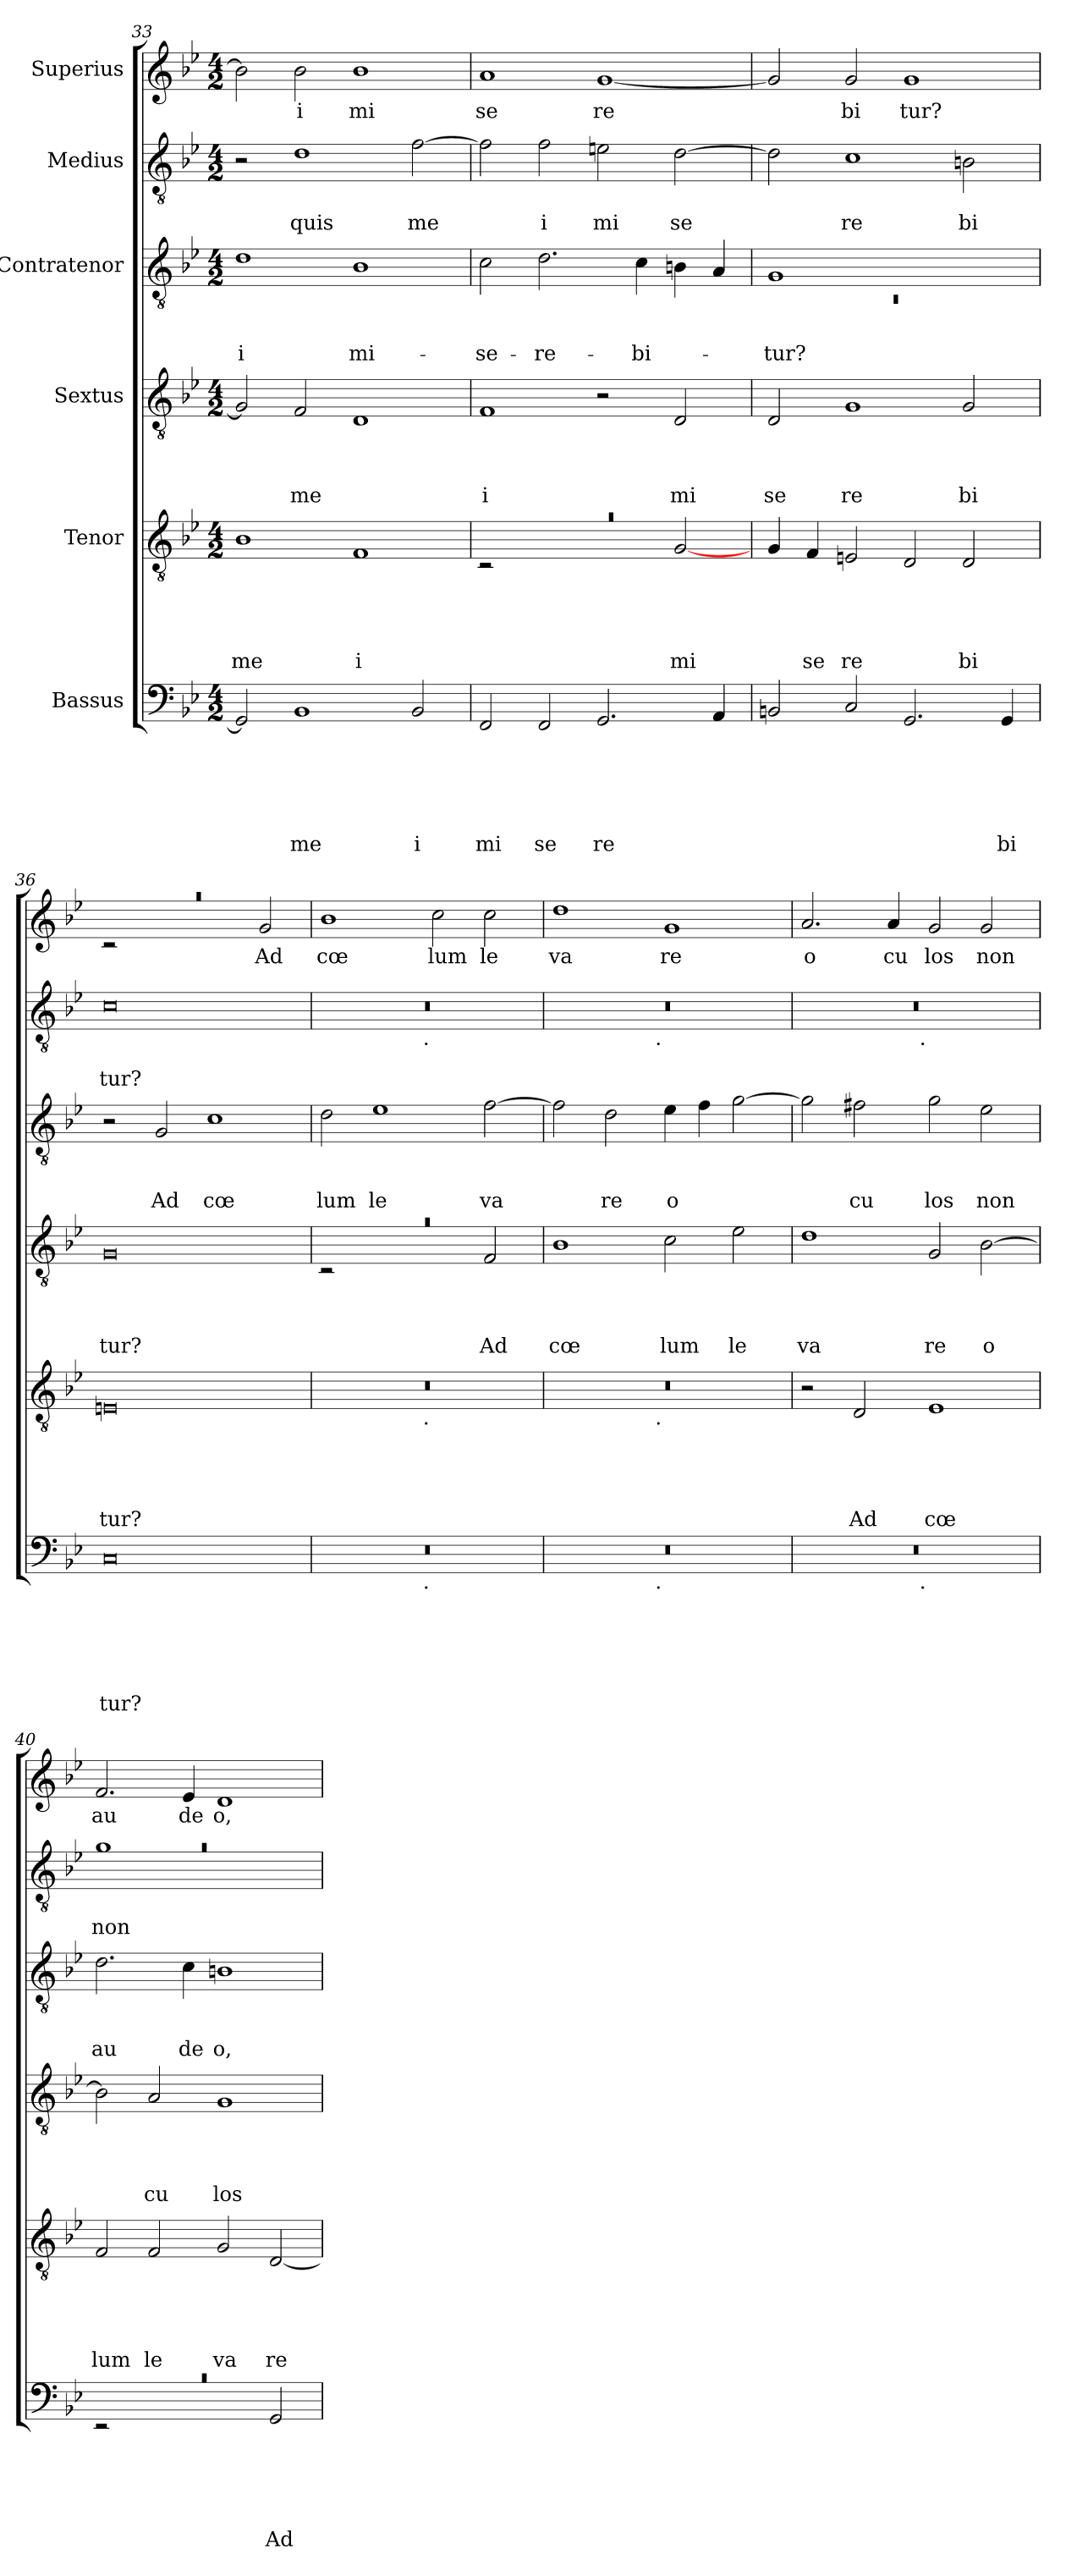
**kern	**text	**text	**text	**text	**text	**text	**kern	**text	**text	**text	**text	**text	**kern	**text	**text	**text	**text	**kern	**text	**text	**text	**kern	**text	**text	**kern	**text
*part6	*part6	*part6	*part6	*part6	*part6	*part6	*part5	*part5	*part5	*part5	*part5	*part5	*part4	*part4	*part4	*part4	*part4	*part3	*part3	*part3	*part3	*part2	*part2	*part2	*part1	*part1
*staff6	*staff6	*staff6	*staff6	*staff6	*staff6	*staff6	*staff5	*staff5	*staff5	*staff5	*staff5	*staff5	*staff4	*staff4	*staff4	*staff4	*staff4	*staff3	*staff3	*staff3	*staff3	*staff2	*staff2	*staff2	*staff1	*staff1
*I"Bassus	*	*	*	*	*	*	*I"Tenor	*	*	*	*	*	*I"Sextus	*	*	*	*	*I"Contratenor	*	*	*	*I"Medius	*	*	*I"Superius	*
*clefF4	*	*	*	*	*	*	*clefGv2	*	*	*	*	*	*clefGv2	*	*	*	*	*clefGv2	*	*	*	*clefGv2	*	*	*clefG2	*
*ITrd-3c-5	*	*	*	*	*	*	*ITrd-3c-5	*	*	*	*	*	*ITrd-3c-5	*	*	*	*	*	*	*	*	*ITrd-3c-5	*	*	*ITrd-3c-5	*
*k[b-e-a-]	*	*	*	*	*	*	*k[b-e-a-]	*	*	*	*	*	*k[b-e-a-]	*	*	*	*	*k[b-e-]	*	*	*	*k[b-e-a-]	*	*	*k[b-e-a-]	*
*E-:	*	*	*	*	*	*	*E-:	*	*	*	*	*	*E-:	*	*	*	*	*B-:	*	*	*	*E-:	*	*	*E-:	*
*M4/2	*	*	*	*	*	*	*M4/2	*	*	*	*	*	*M4/2	*	*	*	*	*M4/2	*	*	*	*M4/2	*	*	*M4/2	*
=33	=33	=33	=33	=33	=33	=33	=33	=33	=33	=33	=33	=33	=33	=33	=33	=33	=33	=33	=33	=33	=33	=33	=33	=33	=33	=33
!	!	!	!	!	!	!	!	!	!	!	!	!LO:LY:b	!	!	!	!	!	!	!	!	!LO:LY:b	!	!	!	!	!
2C/]	.	.	.	.	.	.	1e-	.	.	.	.	me	2c/]	.	.	.	.	1d	.	.	-i	2r	.	.	2ee-\]	.
!	!	!	!	!	!	!LO:LY:b	!	!	!	!	!	!	!	!	!	!	!LO:LY:b	!	!	!	!	!	!	!LO:LY:b	!	!LO:LY:b
1E-	.	.	.	.	.	me	.	.	.	.	.	.	2B-/	.	.	.	me	.	.	.	.	1g	.	quis	2ee-\	i
!	!	!	!	!	!	!	!	!	!	!	!	!LO:LY:b	!	!	!	!	!	!	!	!	!LO:LY:b	!	!	!	!	!LO:LY:b
.	.	.	.	.	.	.	1B-	.	.	.	.	i	1G	.	.	.	.	1B-	.	.	mi-	.	.	.	1ee-	mi
!	!	!	!	!	!	!LO:LY:b	!	!	!	!	!	!	!	!	!	!	!	!	!	!	!	!	!	!LO:LY:b	!	!
2E-/	.	.	.	.	.	i	.	.	.	.	.	.	.	.	.	.	.	.	.	.	.	[>2b-\	.	me	.	.
=34	=34	=34	=34	=34	=34	=34	=34	=34	=34	=34	=34	=34	=34	=34	=34	=34	=34	=34	=34	=34	=34	=34	=34	=34	=34	=34
!	!	!	!	!	!	!LO:LY:b	!LO:N:vis=1	!	!	!	!	!	!	!	!	!	!LO:LY:b	!	!	!	!LO:LY:b	!	!	!	!	!LO:LY:b
*	*	*	*	*	*	*	*^	*	*	*	*	*	*	*	*	*	*	*	*	*	*	*	*	*	*	*
2BB-/	.	.	.	.	.	mi	0ra	2rC	.	.	.	.	.	1B-	.	.	.	i	2c\	.	.	-se-	2b-\]	.	.	1dd	se
!	!	!	!	!	!	!LO:LY:b	!	!	!	!	!	!	!	!	!	!	!	!	!	!	!	!LO:LY:b	!	!	!LO:LY:b	!	!
2BB-/	.	.	.	.	.	se	.	1ryy	.	.	.	.	.	.	.	.	.	.	2.d\	.	.	-re-	2b-\	.	i	.	.
!	!	!	!	!	!	!LO:LY:b	!	!	!	!	!	!	!	!	!	!	!	!	!	!	!	!	!	!	!LO:LY:b	!	!LO:LY:b
2.C/	.	.	.	.	.	re	.	.	.	.	.	.	.	2r	.	.	.	.	.	.	.	.	2an\	.	mi	[<1cc	re
!	!	!	!	!	!	!	!	!	!	!	!	!	!	!	!	!	!	!	!	!	!	!LO:LY:b	!	!	!	!	!
.	.	.	.	.	.	.	.	.	.	.	.	.	.	.	.	.	.	.	4c\	.	.	-bi-	.	.	.	.	.
!	!	!	!	!	!	!	!	!	!	!	!	!	!LO:LY:b	!	!	!	!	!LO:LY:b	!	!	!	!	!	!	!LO:LY:b	!	!
.	.	.	.	.	.	.	.	[<2c/	.	.	.	.	mi	2G/	.	.	.	mi	4Bn\	.	.	.	[<2g\	.	se	.	.
4D/	.	.	.	.	.	.	.	.	.	.	.	.	.	.	.	.	.	.	4A/	.	.	.	.	.	.	.	.
*	*	*	*	*	*	*	*v	*v	*	*	*	*	*	*	*	*	*	*	*	*	*	*	*	*	*	*	*
!!LO:LB:g=z
=35	=35	=35	=35	=35	=35	=35	=35	=35	=35	=35	=35	=35	=35	=35	=35	=35	=35	=35	=35	=35	=35	=35	=35	=35	=35	=35
*	*	*	*	*	*	*	*	*	*	*	*	*	*	*	*	*	*	*^	*	*	*	*	*	*	*	*
!	!	!	!	!	!	!	!	!	!	!	!	!	!	!	!	!	!LO:LY:b	!	!LO:N:vis=1	!	!	!LO:LY:b	!	!	!	!	!
2En/	.	.	.	.	.	.	4c/	.	.	.	.	.	2G/	.	.	.	se	1G	0rC	.	.	-tur?	2g\]	.	.	2cc/]	.
!	!	!	!	!	!	!	!	!	!	!	!	!LO:LY:b	!	!	!	!	!	!	!	!	!	!	!	!	!	!	!
.	.	.	.	.	.	.	4B-/	.	.	.	.	se	.	.	.	.	.	.	.	.	.	.	.	.	.	.	.
!	!	!	!	!	!	!	!	!	!	!	!	!LO:LY:b	!	!	!	!	!LO:LY:b	!	!	!	!	!	!	!	!LO:LY:b	!	!LO:LY:b
2F/	.	.	.	.	.	.	2An/	.	.	.	.	re	1c	.	.	.	re	.	.	.	.	.	1f	.	re	2cc/	bi
!	!	!	!	!	!	!	!	!	!	!	!	!	!	!	!	!	!	!	!	!	!	!	!	!	!	!	!LO:LY:b
2.C/	.	.	.	.	.	.	2G/	.	.	.	.	.	.	.	.	.	.	1ryy	.	.	.	.	.	.	.	1cc	tur?
!	!	!	!	!	!	!	!	!	!	!	!	!LO:LY:b	!	!	!	!	!LO:LY:b	!	!	!	!	!	!	!	!LO:LY:b	!	!
.	.	.	.	.	.	.	2G/	.	.	.	.	bi	2c/	.	.	.	bi	.	.	.	.	.	2en\	.	bi	.	.
!	!	!	!	!	!	!LO:LY:b	!	!	!	!	!	!	!	!	!	!	!	!	!	!	!	!	!	!	!	!	!
4C/	.	.	.	.	.	bi	.	.	.	.	.	.	.	.	.	.	.	.	.	.	.	.	.	.	.	.	.
*	*	*	*	*	*	*	*	*	*	*	*	*	*	*	*	*	*	*v	*v	*	*	*	*	*	*	*	*
=36	=36	=36	=36	=36	=36	=36	=36	=36	=36	=36	=36	=36	=36	=36	=36	=36	=36	=36	=36	=36	=36	=36	=36	=36	=36	=36
!	!	!	!	!	!	!LO:LY:b	!	!	!	!	!	!LO:LY:b	!	!	!	!	!LO:LY:b	!	!	!	!	!	!	!LO:LY:b	!LO:N:vis=1	!
*	*	*	*	*	*	*	*	*	*	*	*	*	*	*	*	*	*	*	*	*	*	*	*	*	*^	*
0F	.	.	.	.	.	tur?	0An	.	.	.	.	tur?	0c	.	.	.	tur?	2r	.	.	.	0f	.	tur?	0raa	2rc	.
!	!	!	!	!	!	!	!	!	!	!	!	!	!	!	!	!	!	!	!	!	!LO:LY:b	!	!	!	!	!	!
.	.	.	.	.	.	.	.	.	.	.	.	.	.	.	.	.	.	2G/	.	.	Ad	.	.	.	.	1ryy	.
!	!	!	!	!	!	!	!	!	!	!	!	!	!	!	!	!	!	!	!	!	!LO:LY:b	!	!	!	!	!	!
.	.	.	.	.	.	.	.	.	.	.	.	.	.	.	.	.	.	1c	.	.	cœ	.	.	.	.	.	.
!	!	!	!	!	!	!	!	!	!	!	!	!	!	!	!	!	!	!	!	!	!	!	!	!	!	!	!LO:LY:b
.	.	.	.	.	.	.	.	.	.	.	.	.	.	.	.	.	.	.	.	.	.	.	.	.	.	2cc/	Ad
=37	=37	=37	=37	=37	=37	=37	=37	=37	=37	=37	=37	=37	=37	=37	=37	=37	=37	=37	=37	=37	=37	=37	=37	=37	=37	=37	=37
!	!	!	!	!	!	!	!	!	!	!	!	!	!LO:N:vis=1	!	!	!	!	!	!	!	!LO:LY:b	!	!	!	!	!	!LO:LY:b
*^	*	*	*	*	*	*	*^	*	*	*	*	*	*^	*	*	*	*	*	*	*	*	*^	*	*	*v	*v	*
0r	2ryy	.	.	.	.	.	.	0r	2ryy	.	.	.	.	.	0ra	2rC	.	.	.	.	2d\	.	.	lum	0r	2ryy	.	.	1ee-	cœ
!	!	!	!	!	!	!	!	!	!	!	!	!	!	!	!	!	!	!	!	!	!	!	!	!LO:LY:b	!	!	!	!	!	!
.	4...ryy	.	.	.	.	.	.	.	4...ryy	.	.	.	.	.	.	1ryy	.	.	.	.	1e-	.	.	le	.	4...ryy	.	.	.	.
!	!	!	!	!	!	!	!	!	!	!	!	!	!	!	!	!	!	!	!	!	!	!	!	!	!	!LO:TX:b:t=.	!	!	!	!
!	!	!	!	!	!	!	!	!	!LO:TX:b:t=.	!	!	!	!	!	!	!	!	!	!	!	!	!	!	!	!	!	!	!	!	!
!	!LO:TX:b:t=.	!	!	!	!	!	!	!	!	!	!	!	!	!	!	!	!	!	!	!	!	!	!	!	!	!	!	!	!	!
.	1ryy	.	.	.	.	.	.	.	1ryy	.	.	.	.	.	.	.	.	.	.	.	.	.	.	.	.	1ryy	.	.	.	.
!	!	!	!	!	!	!	!	!	!	!	!	!	!	!	!	!	!	!	!	!	!	!	!	!	!	!	!	!	!	!LO:LY:b
.	.	.	.	.	.	.	.	.	.	.	.	.	.	.	.	.	.	.	.	.	.	.	.	.	.	.	.	.	2ff\	lum
!	!	!	!	!	!	!	!	!	!	!	!	!	!	!	!	!	!	!	!	!LO:LY:b	!	!	!	!LO:LY:b	!	!	!	!	!	!LO:LY:b
.	.	.	.	.	.	.	.	.	.	.	.	.	.	.	.	2B-/	.	.	.	Ad	[>2f\	.	.	va	.	.	.	.	2ff\	le
.	32ryy	.	.	.	.	.	.	.	32ryy	.	.	.	.	.	.	.	.	.	.	.	.	.	.	.	.	32ryy	.	.	.	.
=38	=38	=38	=38	=38	=38	=38	=38	=38	=38	=38	=38	=38	=38	=38	=38	=38	=38	=38	=38	=38	=38	=38	=38	=38	=38	=38	=38	=38	=38	=38
!	!	!	!	!	!	!	!	!	!	!	!	!	!	!	!	!	!	!	!	!LO:LY:b	!	!	!	!	!	!	!	!	!	!LO:LY:b
*	*	*	*	*	*	*	*	*	*	*	*	*	*	*	*v	*v	*	*	*	*	*	*	*	*	*	*	*	*	*	*
0r	2ryy	.	.	.	.	.	.	0r	2ryy	.	.	.	.	.	1e-	.	.	.	cœ	2f\]	.	.	.	0r	2ryy	.	.	1gg	va
!	!	!	!	!	!	!	!	!	!	!	!	!	!	!	!	!	!	!	!	!	!	!	!LO:LY:b	!	!	!	!	!	!
.	4...ryy	.	.	.	.	.	.	.	4...ryy	.	.	.	.	.	.	.	.	.	.	2d\	.	.	re	.	4...ryy	.	.	.	.
!	!	!	!	!	!	!	!	!	!	!	!	!	!	!	!	!	!	!	!	!	!	!	!	!	!LO:TX:b:t=.	!	!	!	!
!	!	!	!	!	!	!	!	!	!LO:TX:b:t=.	!	!	!	!	!	!	!	!	!	!	!	!	!	!	!	!	!	!	!	!
!	!LO:TX:b:t=.	!	!	!	!	!	!	!	!	!	!	!	!	!	!	!	!	!	!	!	!	!	!	!	!	!	!	!	!
.	1ryy	.	.	.	.	.	.	.	1ryy	.	.	.	.	.	.	.	.	.	.	.	.	.	.	.	1ryy	.	.	.	.
!	!	!	!	!	!	!	!	!	!	!	!	!	!	!	!	!	!	!	!LO:LY:b	!	!	!	!LO:LY:b	!	!	!	!	!	!LO:LY:b
.	.	.	.	.	.	.	.	.	.	.	.	.	.	.	2f\	.	.	.	lum	4e-\	.	.	o	.	.	.	.	1cc	re
.	.	.	.	.	.	.	.	.	.	.	.	.	.	.	.	.	.	.	.	4f\	.	.	.	.	.	.	.	.	.
!	!	!	!	!	!	!	!	!	!	!	!	!	!	!	!	!	!	!	!LO:LY:b	!	!	!	!	!	!	!	!	!	!
.	.	.	.	.	.	.	.	.	.	.	.	.	.	.	2a-\	.	.	.	le	[>2g\	.	.	.	.	.	.	.	.	.
.	32ryy	.	.	.	.	.	.	.	32ryy	.	.	.	.	.	.	.	.	.	.	.	.	.	.	.	32ryy	.	.	.	.
=39	=39	=39	=39	=39	=39	=39	=39	=39	=39	=39	=39	=39	=39	=39	=39	=39	=39	=39	=39	=39	=39	=39	=39	=39	=39	=39	=39	=39	=39
!	!	!	!	!	!	!	!	!	!	!	!	!	!	!	!	!	!	!	!LO:LY:b	!	!	!	!	!	!	!	!	!	!LO:LY:b
*	*	*	*	*	*	*	*	*v	*v	*	*	*	*	*	*	*	*	*	*	*	*	*	*	*	*	*	*	*	*
0r	2ryy	.	.	.	.	.	.	2r	.	.	.	.	.	1g	.	.	.	va	2g\]	.	.	.	0r	2ryy	.	.	2.dd/	o
!	!	!	!	!	!	!	!	!	!	!	!	!	!LO:LY:b	!	!	!	!	!	!	!	!	!LO:LY:b	!	!	!	!	!	!
.	4...ryy	.	.	.	.	.	.	2G/	.	.	.	.	Ad	.	.	.	.	.	2f#X\	.	.	cu	.	4...ryy	.	.	.	.
!	!	!	!	!	!	!	!	!	!	!	!	!	!	!	!	!	!	!	!	!	!	!	!	!	!	!	!	!LO:LY:b
.	.	.	.	.	.	.	.	.	.	.	.	.	.	.	.	.	.	.	.	.	.	.	.	.	.	.	4dd/	cu
!	!	!	!	!	!	!	!	!	!	!	!	!	!	!	!	!	!	!	!	!	!	!	!	!LO:TX:b:t=.	!	!	!	!
!	!LO:TX:b:t=.	!	!	!	!	!	!	!	!	!	!	!	!	!	!	!	!	!	!	!	!	!	!	!	!	!	!	!
.	1ryy	.	.	.	.	.	.	.	.	.	.	.	.	.	.	.	.	.	.	.	.	.	.	1ryy	.	.	.	.
!	!	!	!	!	!	!	!	!	!	!	!	!	!LO:LY:b	!	!	!	!	!LO:LY:b	!	!	!	!LO:LY:b	!	!	!	!	!	!LO:LY:b
.	.	.	.	.	.	.	.	1A-	.	.	.	.	cœ	2c/	.	.	.	re	2g\	.	.	los	.	.	.	.	2cc/	los
!	!	!	!	!	!	!	!	!	!	!	!	!	!	!	!	!	!	!LO:LY:b	!	!	!	!LO:LY:b	!	!	!	!	!	!LO:LY:b
.	.	.	.	.	.	.	.	.	.	.	.	.	.	[>2e-\	.	.	.	o	2e-\	.	.	non	.	.	.	.	2cc/	non
.	32ryy	.	.	.	.	.	.	.	.	.	.	.	.	.	.	.	.	.	.	.	.	.	.	32ryy	.	.	.	.
=40	=40	=40	=40	=40	=40	=40	=40	=40	=40	=40	=40	=40	=40	=40	=40	=40	=40	=40	=40	=40	=40	=40	=40	=40	=40	=40	=40	=40
!LO:N:vis=1	!	!	!	!	!	!	!	!	!	!	!	!	!LO:LY:b	!	!	!	!	!	!	!	!	!LO:LY:b	!LO:N:vis=1	!	!	!LO:LY:b	!	!LO:LY:b
0rc	2rEE	.	.	.	.	.	.	2B-/	.	.	.	.	lum	2e-\]	.	.	.	.	2.d\	.	.	au	0ra	1cc	.	non	2.b-/	au
!	!	!	!	!	!	!	!	!	!	!	!	!	!LO:LY:b	!	!	!	!	!LO:LY:b	!	!	!	!	!	!	!	!	!	!
.	1ryy	.	.	.	.	.	.	2B-/	.	.	.	.	le	2d/	.	.	.	cu	.	.	.	.	.	.	.	.	.	.
!	!	!	!	!	!	!	!	!	!	!	!	!	!	!	!	!	!	!	!	!	!	!LO:LY:b	!	!	!	!	!	!LO:LY:b
.	.	.	.	.	.	.	.	.	.	.	.	.	.	.	.	.	.	.	4c\	.	.	de	.	.	.	.	4a-/	de
!	!	!	!	!	!	!	!	!	!	!	!	!	!LO:LY:b	!	!	!	!	!LO:LY:b	!	!	!	!LO:LY:b	!	!	!	!	!	!LO:LY:b
.	.	.	.	.	.	.	.	2c/	.	.	.	.	va	1c	.	.	.	los	1Bn	.	.	o,	.	1ryy	.	.	1g	o,
!	!	!	!	!	!	!	!LO:LY:b	!	!	!	!	!	!LO:LY:b	!	!	!	!	!	!	!	!	!	!	!	!	!	!	!
.	2C/	.	.	.	.	.	Ad	[<2G/	.	.	.	.	re	.	.	.	.	.	.	.	.	.	.	.	.	.	.	.
*v	*v	*	*	*	*	*	*	*	*	*	*	*	*	*	*	*	*	*	*	*	*	*	*v	*v	*	*	*	*
=	=	=	=	=	=	=	=	=	=	=	=	=	=	=	=	=	=	=	=	=	=	=	=	=	=	=
*-	*-	*-	*-	*-	*-	*-	*-	*-	*-	*-	*-	*-	*-	*-	*-	*-	*-	*-	*-	*-	*-	*-	*-	*-	*-	*-
